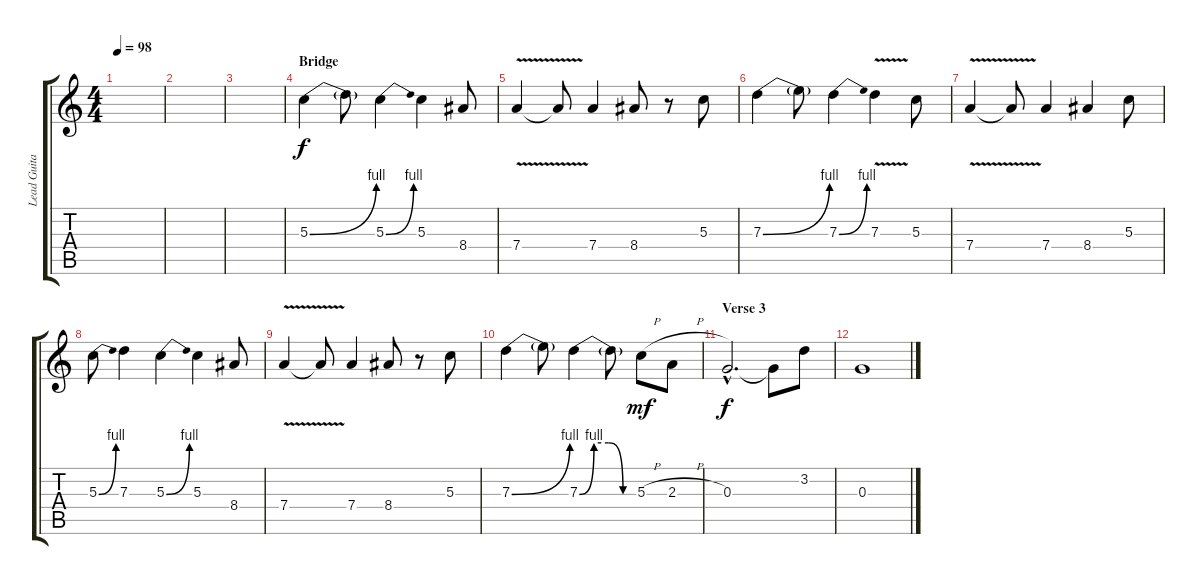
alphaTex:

\track ("Lead Guitar" "Lead Guita") {instrument electricguitarjazz}
\staff {score tabs}
\tuning (E4 B3 G3 D3 A2 E2) {hide}
\ts (4 4)
\tempo 98
\clef g2
\ks c
|
|
|
\section ("" "Bridge")
5.3{be (bend 0 0 60 4)}.4{volume 15 instrument distortionguitar} 5.3{t}.8 5.3{be (bend 0 0 60 4)}.4 5.3.4 8.4.8 |
7.4{v}.4 7.4{t}.8 7.4.4 8.4.8 r.8 5.3.8 |
7.3{be (bend 0 0 60 4)}.4 7.3{t}.8 7.3{be (bend 0 0 60 4)}.4 7.3{v}.4 5.3.8 |
7.4{v}.4 7.4{t}.8 7.4.4 8.4.4 5.3.8 |
5.3{be (bend 0 0 60 4)}.8 7.3.4 5.3{be (bend 0 0 60 4)}.4 5.3.4 8.4.8 |
7.4{v}.4 7.4{t}.8 7.4.4 8.4.8 r.8 5.3.8 |
7.3{be (bend 0 0 60 4)}.4 7.3{t}.8 7.3{be (custom 0 0 15 4 30 4 45 0 60 0)}.4 7.3{t}.8 5.3{h}.8{dy mf} 2.3{h}.8 |
\section ("" "Verse 3")
0.3{hac}.2{d dy f instrument electricguitarjazz} 0.3{t}.8 3.2.8 |
0.3.1
